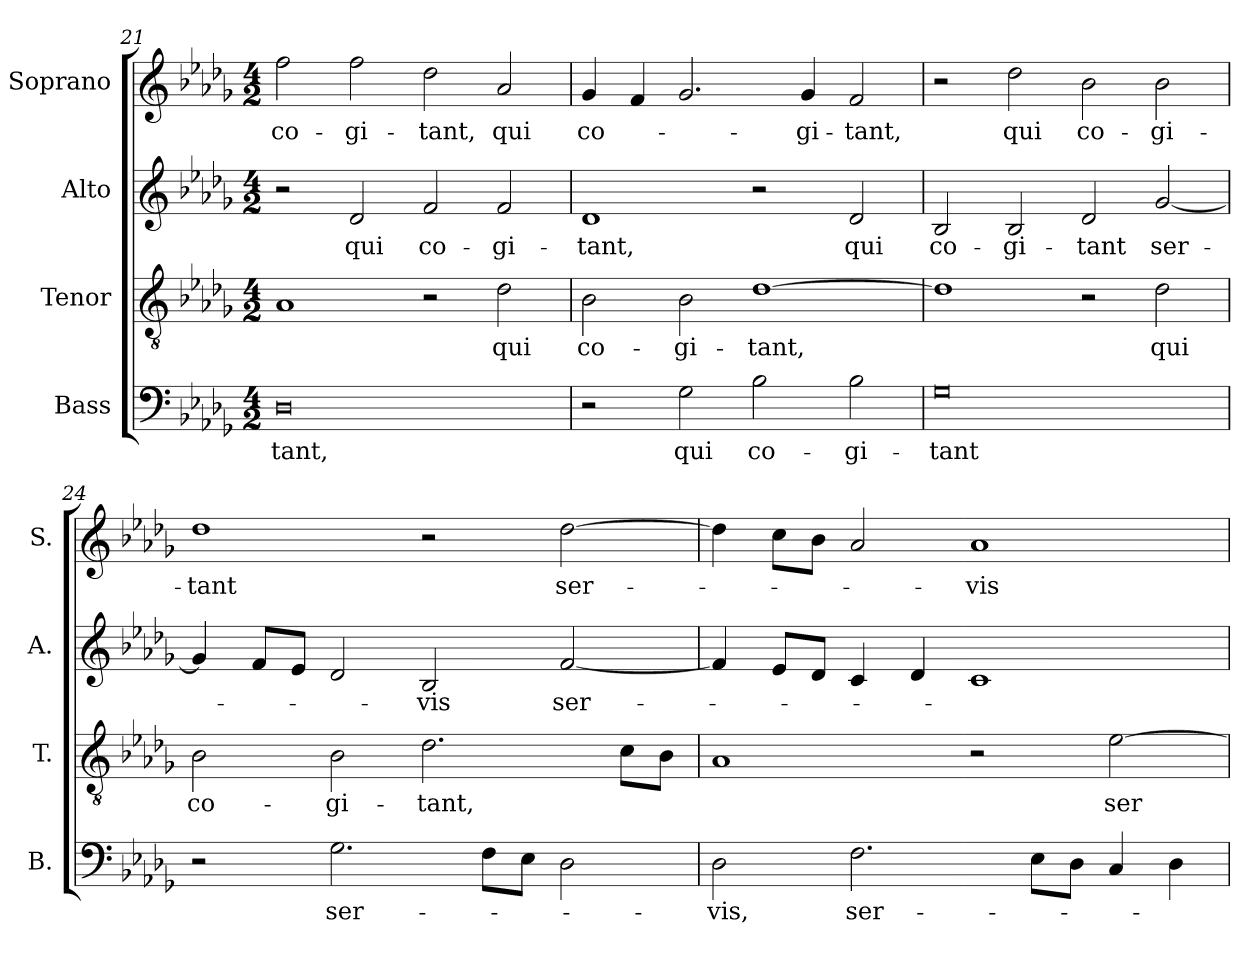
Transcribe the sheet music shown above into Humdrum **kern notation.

**kern	**text	**kern	**text	**kern	**text	**kern	**text
*part4	*part4	*part3	*part3	*part2	*part2	*part1	*part1
*staff4	*staff4	*staff3	*staff3	*staff2	*staff2	*staff1	*staff1
*I"Bass	*	*I"Tenor	*	*I"Alto	*	*I"Soprano	*
*I'B.	*	*I'T.	*	*I'A.	*	*I'S.	*
*clefF4	*	*clefGv2	*	*clefG2	*	*clefG2	*
*	*	*ITrd7c12	*	*	*	*	*
*k[b-e-a-d-g-]	*	*k[b-e-a-d-g-]	*	*k[b-e-a-d-g-]	*	*k[b-e-a-d-g-]	*
*D-:	*	*D-:	*	*D-:	*	*D-:	*
*M4/2	*	*M4/2	*	*M4/2	*	*M4/2	*
=21	=21	=21	=21	=21	=21	=21	=21
!	!LO:LY:b:color=#000000	!	!	!	!	!	!
!	!	!	!	!	!	!	!LO:LY:b:color=#000000
0D-i	-tant,	1AA-i	.	2r	.	2ffi\	co-
!	!	!	!	!	!LO:LY:b:color=#000000	!	!
!	!	!	!	!	!	!	!LO:LY:b:color=#000000
.	.	.	.	2d-i/	qui	2ffi\	-gi-
!	!	!	!	!	!LO:LY:b:color=#000000	!	!
!	!	!	!	!	!	!	!LO:LY:b:color=#000000
.	.	2r	.	2fi/	co-	2dd-i\	-tant,
!	!	!	!LO:LY:b:color=#000000	!	!	!	!
!	!	!	!	!	!LO:LY:b:color=#000000	!	!
!	!	!	!	!	!	!	!LO:LY:b:color=#000000
.	.	2D-i\	qui	2fi/	-gi-	2a-i/	qui
=22	=22	=22	=22	=22	=22	=22	=22
!	!	!	!LO:LY:b:color=#000000	!	!	!	!
!	!	!	!	!	!LO:LY:b:color=#000000	!	!
!	!	!	!	!	!	!	!LO:LY:b:color=#000000
2r	.	2BB-i\	co-	1d-i	-tant,	4g-i/	co-
.	.	.	.	.	.	4fi/	.
!	!LO:LY:b:color=#000000	!	!	!	!	!	!
!	!	!	!LO:LY:b:color=#000000	!	!	!	!
2G-i\	qui	2BB-i\	-gi-	.	.	2.g-i/	.
!	!LO:LY:b:color=#000000	!	!	!	!	!	!
!	!	!	!LO:LY:b:color=#000000	!	!	!	!
2B-i\	co-	[1D-i	-tant,	2r	.	.	.
!	!	!	!	!	!	!	!LO:LY:b:color=#000000
.	.	.	.	.	.	4g-i/	-gi-
!	!LO:LY:b:color=#000000	!	!	!	!	!	!
!	!	!	!	!	!LO:LY:b:color=#000000	!	!
!	!	!	!	!	!	!	!LO:LY:b:color=#000000
2B-i\	-gi-	.	.	2d-i/	qui	2fi/	-tant,
=23	=23	=23	=23	=23	=23	=23	=23
!	!LO:LY:b:color=#000000	!	!	!	!	!	!
!	!	!	!	!	!LO:LY:b:color=#000000	!	!
0G-i	-tant	1D-i]	.	2B-i/	co-	2r	.
!	!	!	!	!	!LO:LY:b:color=#000000	!	!
!	!	!	!	!	!	!	!LO:LY:b:color=#000000
.	.	.	.	2B-i/	-gi-	2dd-i\	qui
!	!	!	!	!	!LO:LY:b:color=#000000	!	!
!	!	!	!	!	!	!	!LO:LY:b:color=#000000
.	.	2r	.	2d-i/	-tant	2b-i\	co-
!	!	!	!LO:LY:b:color=#000000	!	!	!	!
!	!	!	!	!	!LO:LY:b:color=#000000	!	!
!	!	!	!	!	!	!	!LO:LY:b:color=#000000
.	.	2D-i\	qui	[2g-i/	ser-	2b-i\	-gi-
=24	=24	=24	=24	=24	=24	=24	=24
!	!	!	!LO:LY:b:color=#000000	!	!	!	!
!	!	!	!	!	!	!	!LO:LY:b:color=#000000
2r	.	2BB-i\	co-	4g-i/]	.	1dd-i	-tant
.	.	.	.	8fi/L	.	.	.
.	.	.	.	8e-i/J	.	.	.
!	!LO:LY:b:color=#000000	!	!	!	!	!	!
!	!	!	!LO:LY:b:color=#000000	!	!	!	!
2.G-i\	ser-	2BB-i\	-gi-	2d-i/	.	.	.
!	!	!	!LO:LY:b:color=#000000	!	!	!	!
!	!	!	!	!	!LO:LY:b:color=#000000	!	!
.	.	2.D-i\	-tant,	2B-i/	-vis	2r	.
8Fi\L	.	.	.	.	.	.	.
8E-i\J	.	.	.	.	.	.	.
!	!	!	!	!	!LO:LY:b:color=#000000	!	!
!	!	!	!	!	!	!	!LO:LY:b:color=#000000
2D-i\	.	.	.	[2fi/	ser-	[2dd-i\	ser-
.	.	8Ci\L	.	.	.	.	.
.	.	8BB-i\J	.	.	.	.	.
=25	=25	=25	=25	=25	=25	=25	=25
!	!LO:LY:b:color=#000000	!	!	!	!	!	!
2D-i\	-vis,	1AA-i	.	4fi/]	.	4dd-i\]	.
.	.	.	.	8e-i/L	.	8cci\L	.
.	.	.	.	8d-i/J	.	8b-i\J	.
!	!LO:LY:b:color=#000000	!	!	!	!	!	!
2.Fi\	ser-	.	.	4ci/	.	2a-i/	.
.	.	.	.	4d-i/	.	.	.
!	!	!	!	!	!	!	!LO:LY:b:color=#000000
.	.	2r	.	1ci	.	1a-i	-vis
8E-i\L	.	.	.	.	.	.	.
8D-i\J	.	.	.	.	.	.	.
!	!	!	!LO:LY:b:color=#000000	!	!	!	!
4Ci/	.	[2E-i\	ser-	.	.	.	.
4D-i\	.	.	.	.	.	.	.
=	=	=	=	=	=	=	=
*-	*-	*-	*-	*-	*-	*-	*-
